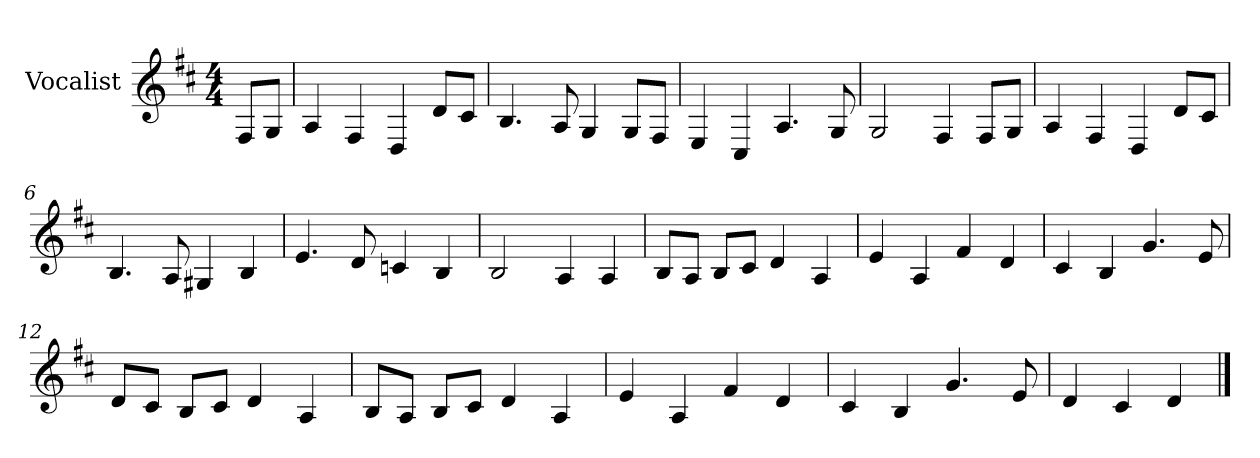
**kern
*part1
*staff1
*I"Vocalist
*k[f#c#]
*D:
*M4/4
=
8F#L
8GJ
=1
4A
4F#
4D
8dL
8c#J
=2
4.B
8A
4G
8GL
8F#J
=3
4E
4C#
4.A
8G
=4
2G
4F#
8F#L
8GJ
=5
4A
4F#
4D
8dL
8c#J
=6
4.B
8A
4G#X
4B
=7
4.e
8d
4cn
4B
=8
2B
4A
4A
=9
8BL
8AJ
8BL
8c#J
4d
4A
=10
4e
4A
4f#
4d
=11
4c#
4B
4.g
8e
=12
8dL
8c#J
8BL
8c#J
4d
4A
=13
8BL
8AJ
8BL
8c#J
4d
4A
=14
4e
4A
4f#
4d
=15
4c#
4B
4.g
8e
=16
4d
4c#
4d
==
*-
